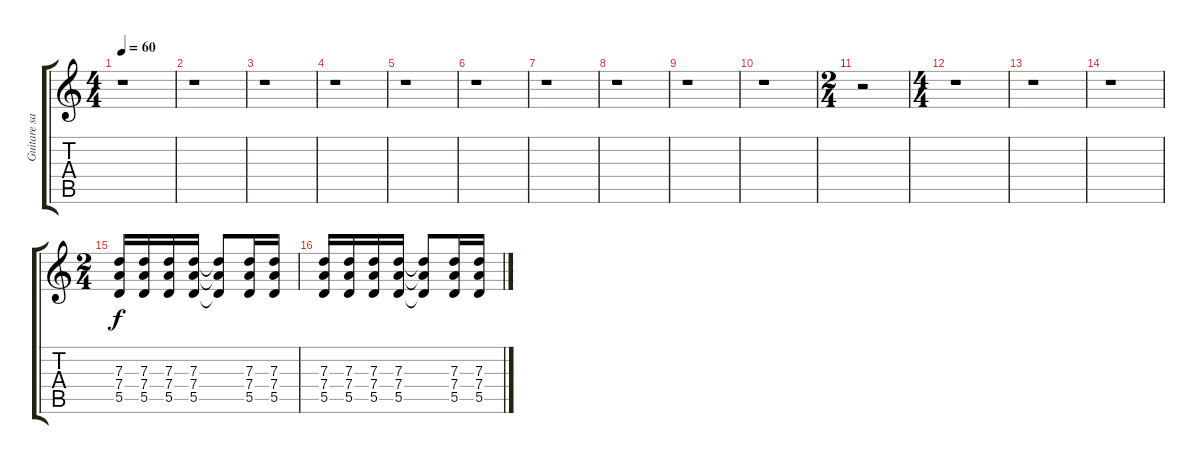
\track ("Guitare saturée" "Guitare sa") {instrument overdrivenguitar}
\staff {score tabs}
\tuning (E4 B3 G3 D3 A2 E2) {hide}
\ts (4 4)
\tempo 60
\clef g2
\ks c
r.1{dy f} |
r.1 |
r.1 |
r.1 |
r.1 |
r.1 |
r.1 |
r.1 |
r.1 |
r.1 |
\ts (2 4)
r.2 |
\ts (4 4)
r.1 |
r.1 |
r.1 |
\ts (2 4)
(7.3 7.4 5.5).16 (7.3 7.4 5.5).16 (7.3 7.4 5.5).16 (7.3 7.4 5.5).16 (7.3{t} 7.4{t} 5.5{t}).8 (7.3 7.4 5.5).16 (7.3 7.4 5.5).16 |
(7.3 7.4 5.5).16 (7.3 7.4 5.5).16 (7.3 7.4 5.5).16 (7.3 7.4 5.5).16 (7.3{t} 7.4{t} 5.5{t}).8 (7.3 7.4 5.5).16 (7.3 7.4 5.5).16
